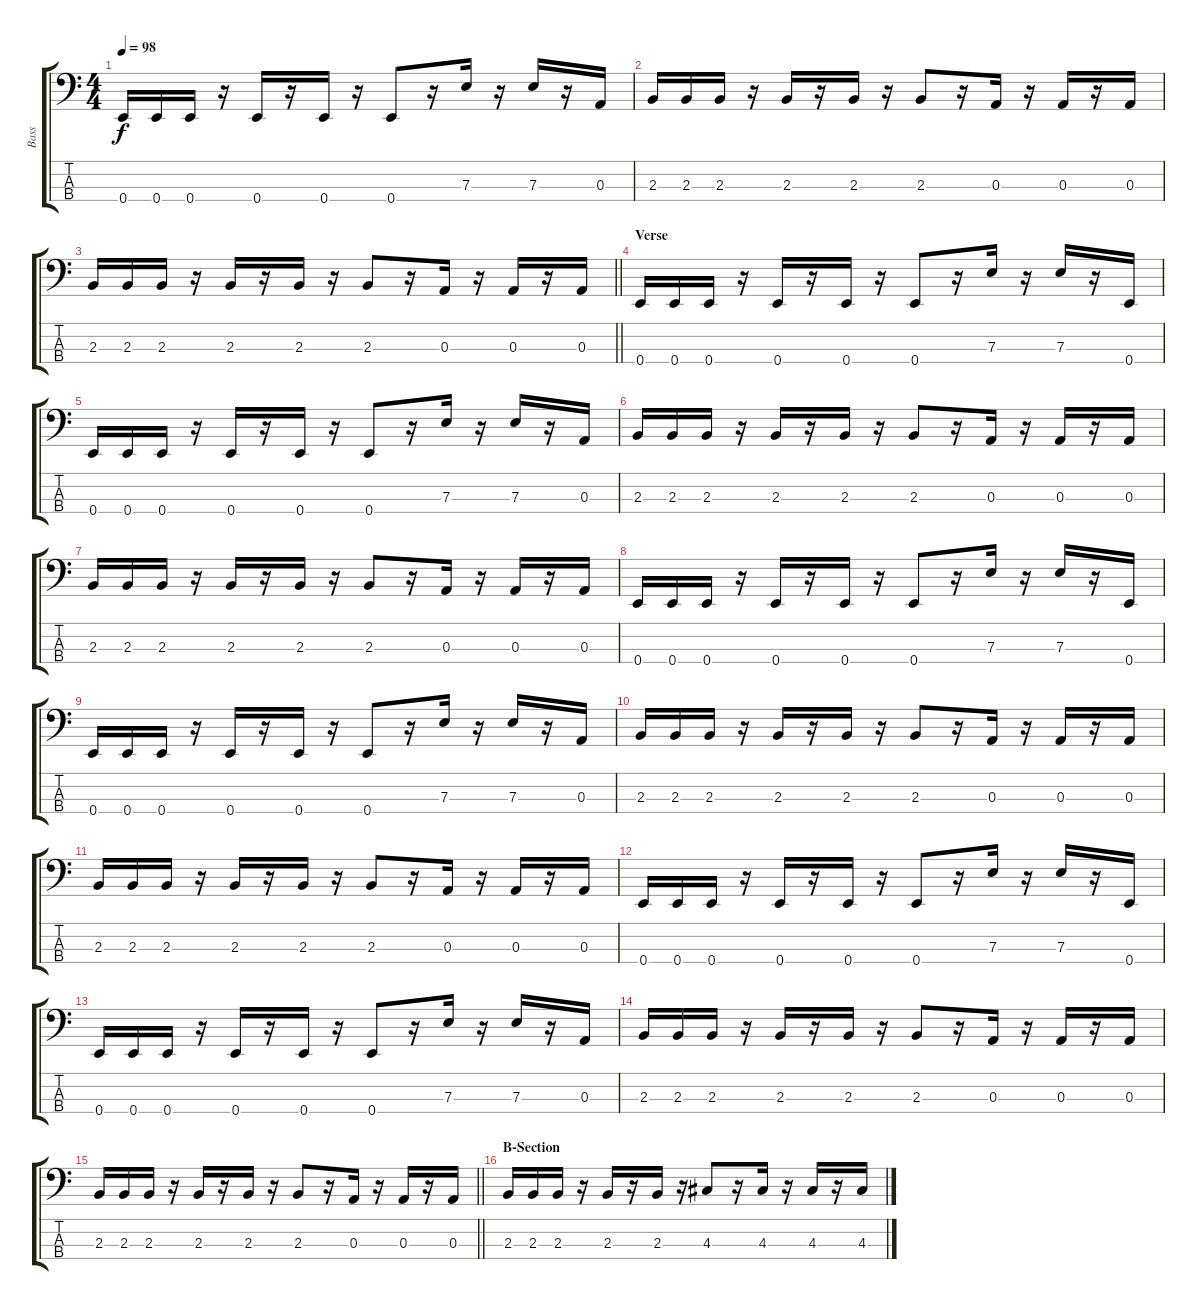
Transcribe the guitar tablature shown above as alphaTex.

\track ("Bass" "Bass") {instrument electricbassfinger}
\staff {score tabs}
\tuning (G2 D2 A1 E1) {hide}
\ts (4 4)
\tempo 98
\clef f4
\ks c
0.4.16{dy f} 0.4.16 0.4.16 r.16 0.4.16 r.16 0.4.16 r.16 0.4.8 r.16 7.3.16 r.16 7.3.16 r.16 0.3.16 |
2.3.16 2.3.16 2.3.16 r.16 2.3.16 r.16 2.3.16 r.16 2.3.8 r.16 0.3.16 r.16 0.3.16 r.16 0.3.16 |
\barLineRight lightlight
2.3.16 2.3.16 2.3.16 r.16 2.3.16 r.16 2.3.16 r.16 2.3.8 r.16 0.3.16 r.16 0.3.16 r.16 0.3.16 |
\section ("" "Verse")
0.4.16 0.4.16 0.4.16 r.16 0.4.16 r.16 0.4.16 r.16 0.4.8 r.16 7.3.16 r.16 7.3.16 r.16 0.4.16 |
0.4.16 0.4.16 0.4.16 r.16 0.4.16 r.16 0.4.16 r.16 0.4.8 r.16 7.3.16 r.16 7.3.16 r.16 0.3.16 |
2.3.16 2.3.16 2.3.16 r.16 2.3.16 r.16 2.3.16 r.16 2.3.8 r.16 0.3.16 r.16 0.3.16 r.16 0.3.16 |
2.3.16 2.3.16 2.3.16 r.16 2.3.16 r.16 2.3.16 r.16 2.3.8 r.16 0.3.16 r.16 0.3.16 r.16 0.3.16 |
0.4.16 0.4.16 0.4.16 r.16 0.4.16 r.16 0.4.16 r.16 0.4.8 r.16 7.3.16 r.16 7.3.16 r.16 0.4.16 |
0.4.16 0.4.16 0.4.16 r.16 0.4.16 r.16 0.4.16 r.16 0.4.8 r.16 7.3.16 r.16 7.3.16 r.16 0.3.16 |
2.3.16 2.3.16 2.3.16 r.16 2.3.16 r.16 2.3.16 r.16 2.3.8 r.16 0.3.16 r.16 0.3.16 r.16 0.3.16 |
2.3.16 2.3.16 2.3.16 r.16 2.3.16 r.16 2.3.16 r.16 2.3.8 r.16 0.3.16 r.16 0.3.16 r.16 0.3.16 |
0.4.16 0.4.16 0.4.16 r.16 0.4.16 r.16 0.4.16 r.16 0.4.8 r.16 7.3.16 r.16 7.3.16 r.16 0.4.16 |
0.4.16 0.4.16 0.4.16 r.16 0.4.16 r.16 0.4.16 r.16 0.4.8 r.16 7.3.16 r.16 7.3.16 r.16 0.3.16 |
2.3.16 2.3.16 2.3.16 r.16 2.3.16 r.16 2.3.16 r.16 2.3.8 r.16 0.3.16 r.16 0.3.16 r.16 0.3.16 |
\barLineRight lightlight
2.3.16 2.3.16 2.3.16 r.16 2.3.16 r.16 2.3.16 r.16 2.3.8 r.16 0.3.16 r.16 0.3.16 r.16 0.3.16 |
\section ("" "B-Section")
2.3.16 2.3.16 2.3.16 r.16 2.3.16 r.16 2.3.16 r.16 4.3.8 r.16 4.3.16 r.16 4.3.16 r.16 4.3.16
